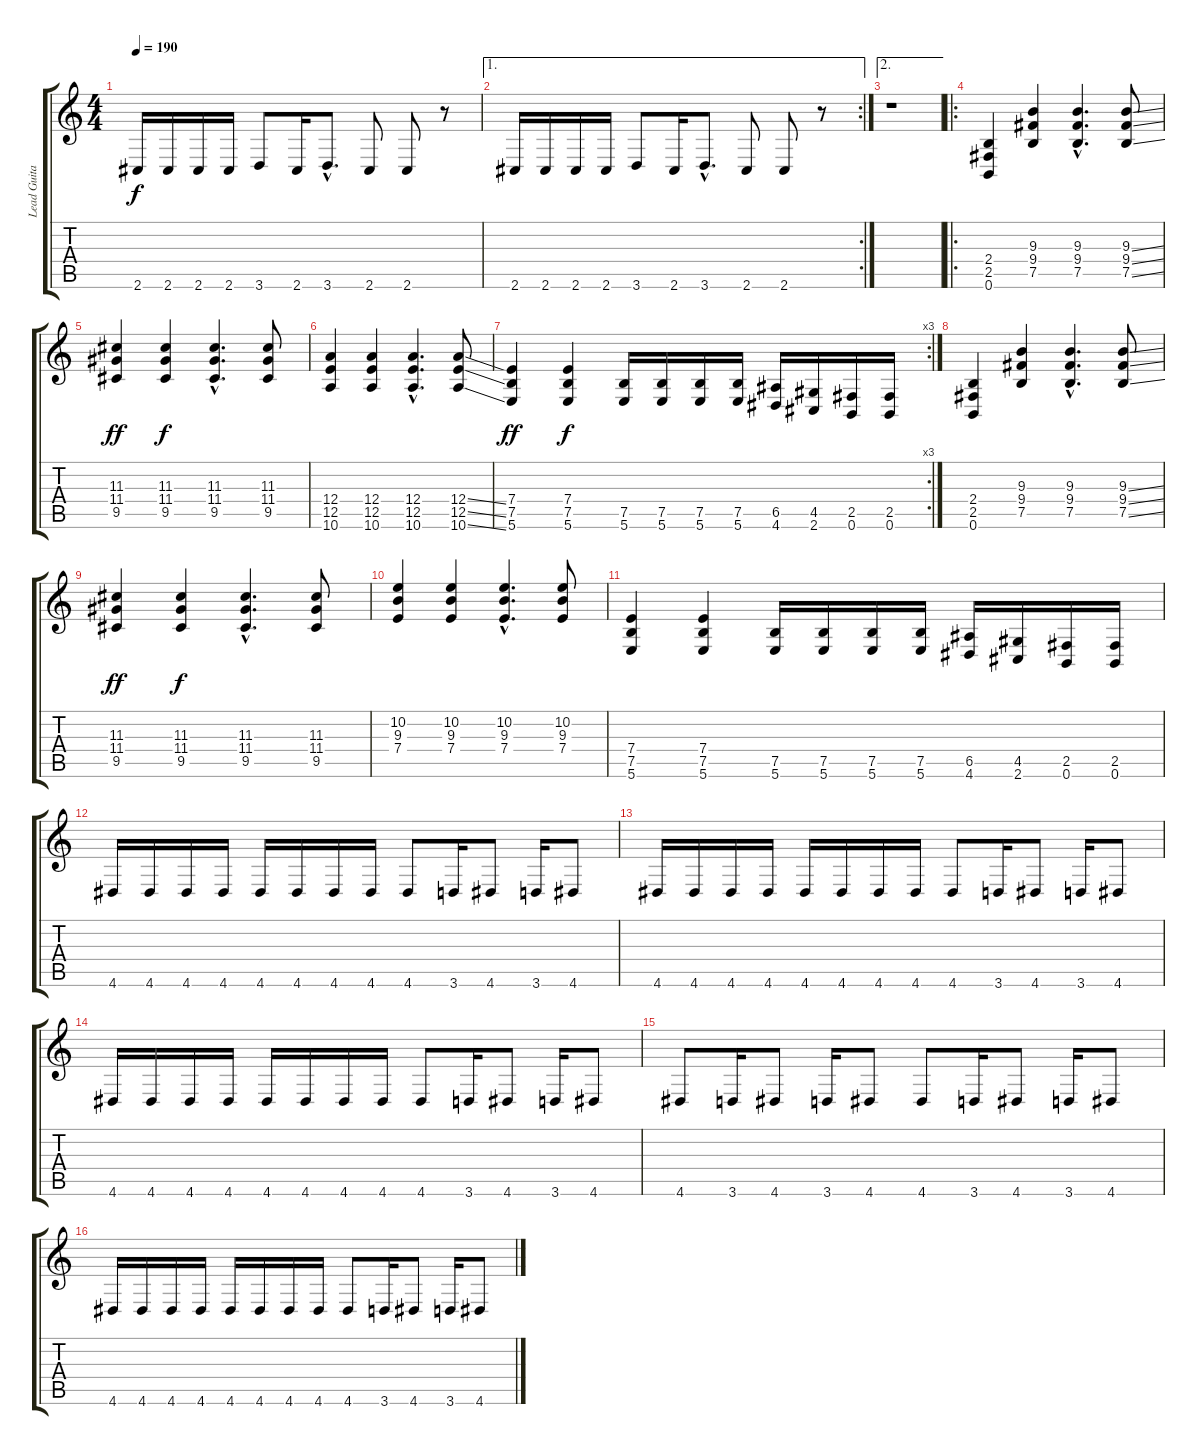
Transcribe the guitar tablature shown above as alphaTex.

\track ("Lead Guitar" "Lead Guita") {instrument overdrivenguitar}
\staff {score tabs}
\tuning (B3 Gb3 D3 A2 E2 B1) {hide}
\ts (4 4)
\tempo 190
\clef g2
\ks c
2.6.16{dy f} 2.6.16 2.6.16 2.6.16 3.6.8 2.6.16 3.6{hac}.8{d} 2.6.8 2.6.8 r.8 |
\ae 1
\rc 2
2.6.16 2.6.16 2.6.16 2.6.16 3.6.8 2.6.16 3.6{hac}.8{d} 2.6.8 2.6.8 r.8 |
\ae 2
r.1 |
\ro
(2.4 2.5 0.6).4 (9.3 9.4 7.5).4 (9.3{hac} 9.4{hac} 7.5{hac}).4{d} (9.3{ss} 9.4{ss} 7.5{ss}).8 |
(11.3 11.4 9.5).4{dy ff} (11.3 11.4 9.5).4{dy f} (11.3{hac} 11.4{hac} 9.5{hac}).4{d} (11.3 11.4 9.5).8 |
(12.4 12.5 10.6).4 (12.4 12.5 10.6).4 (12.4{hac} 12.5{hac} 10.6{hac}).4{d} (12.4{ss} 12.5{ss} 10.6{ss}).8 |
\rc 3
(7.4 7.5 5.6).4{dy ff} (7.4 7.5 5.6).4{dy f} (7.5 5.6).16 (7.5 5.6).16 (7.5 5.6).16 (7.5 5.6).16 (6.5 4.6).16 (4.5 2.6).16 (2.5 0.6).16 (2.5 0.6).16 |
(2.4 2.5 0.6).4 (9.3 9.4 7.5).4 (9.3{hac} 9.4{hac} 7.5{hac}).4{d} (9.3{ss} 9.4{ss} 7.5{ss}).8 |
(11.3 11.4 9.5).4{dy ff} (11.3 11.4 9.5).4{dy f} (11.3{hac} 11.4{hac} 9.5{hac}).4{d} (11.3 11.4 9.5).8 |
(10.2 9.3 7.4).4 (10.2 9.3 7.4).4 (10.2{hac} 9.3{hac} 7.4{hac}).4{d} (10.2 9.3 7.4).8 |
(7.4 7.5 5.6).4 (7.4 7.5 5.6).4 (7.5 5.6).16 (7.5 5.6).16 (7.5 5.6).16 (7.5 5.6).16 (6.5 4.6).16 (4.5 2.6).16 (2.5 0.6).16 (2.5 0.6).16 |
4.6.16 4.6.16 4.6.16 4.6.16 4.6.16 4.6.16 4.6.16 4.6.16 4.6.8 3.6.16 4.6.8 3.6.16 4.6.8 |
4.6.16 4.6.16 4.6.16 4.6.16 4.6.16 4.6.16 4.6.16 4.6.16 4.6.8 3.6.16 4.6.8 3.6.16 4.6.8 |
4.6.16 4.6.16 4.6.16 4.6.16 4.6.16 4.6.16 4.6.16 4.6.16 4.6.8 3.6.16 4.6.8 3.6.16 4.6.8 |
4.6.8 3.6.16 4.6.8 3.6.16 4.6.8 4.6.8 3.6.16 4.6.8 3.6.16 4.6.8 |
4.6.16 4.6.16 4.6.16 4.6.16 4.6.16 4.6.16 4.6.16 4.6.16 4.6.8 3.6.16 4.6.8 3.6.16 4.6.8
